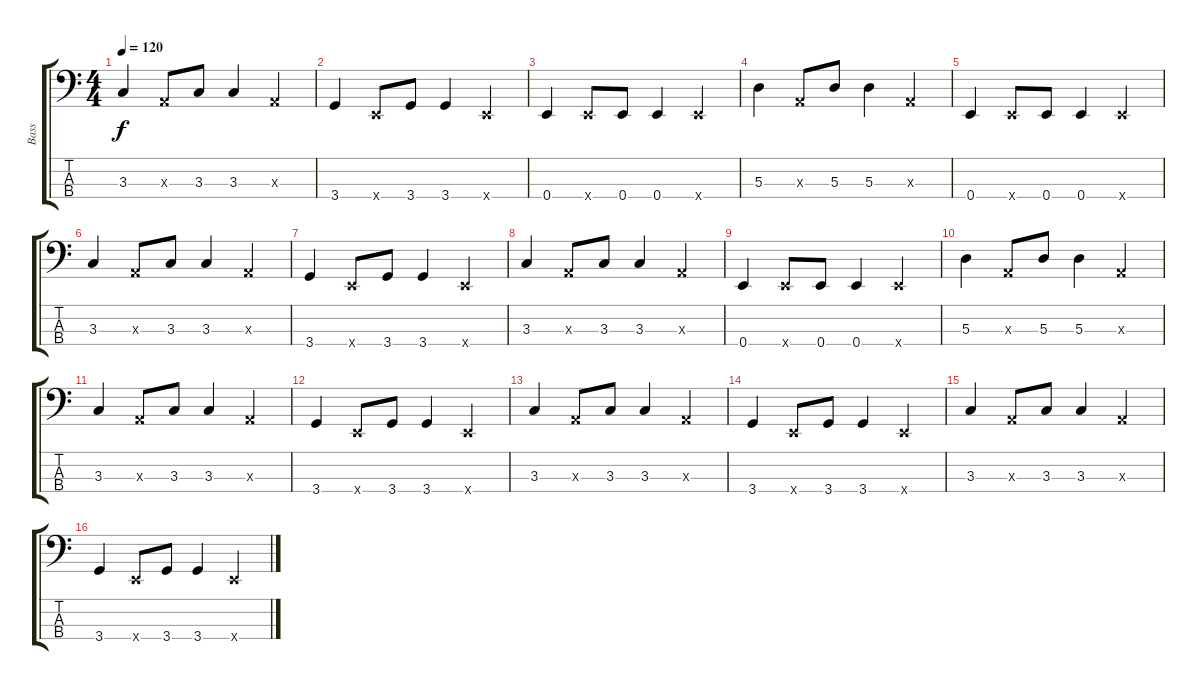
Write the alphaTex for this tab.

\track ("Bass" "Bass") {instrument electricbassfinger}
\staff {score tabs}
\tuning (G2 D2 A1 E1) {hide}
\ts (4 4)
\tempo 120
\clef f4
\ks c
3.3.4{dy f} 0.3{x}.8 3.3.8 3.3.4 0.3{x}.4 |
3.4.4 0.4{x}.8 3.4.8 3.4.4 0.4{x}.4 |
0.4.4 0.4{x}.8 0.4.8 0.4.4 0.4{x}.4 |
5.3.4 0.3{x}.8 5.3.8 5.3.4 0.3{x}.4 |
0.4.4 0.4{x}.8 0.4.8 0.4.4 0.4{x}.4 |
3.3.4 0.3{x}.8 3.3.8 3.3.4 0.3{x}.4 |
3.4.4 0.4{x}.8 3.4.8 3.4.4 0.4{x}.4 |
3.3.4 0.3{x}.8 3.3.8 3.3.4 0.3{x}.4 |
0.4.4 0.4{x}.8 0.4.8 0.4.4 0.4{x}.4 |
5.3.4 0.3{x}.8 5.3.8 5.3.4 0.3{x}.4 |
3.3.4 0.3{x}.8 3.3.8 3.3.4 0.3{x}.4 |
3.4.4 0.4{x}.8 3.4.8 3.4.4 0.4{x}.4 |
3.3.4 0.3{x}.8 3.3.8 3.3.4 0.3{x}.4 |
3.4.4 0.4{x}.8 3.4.8 3.4.4 0.4{x}.4 |
3.3.4 0.3{x}.8 3.3.8 3.3.4 0.3{x}.4 |
3.4.4 0.4{x}.8 3.4.8 3.4.4 0.4{x}.4
